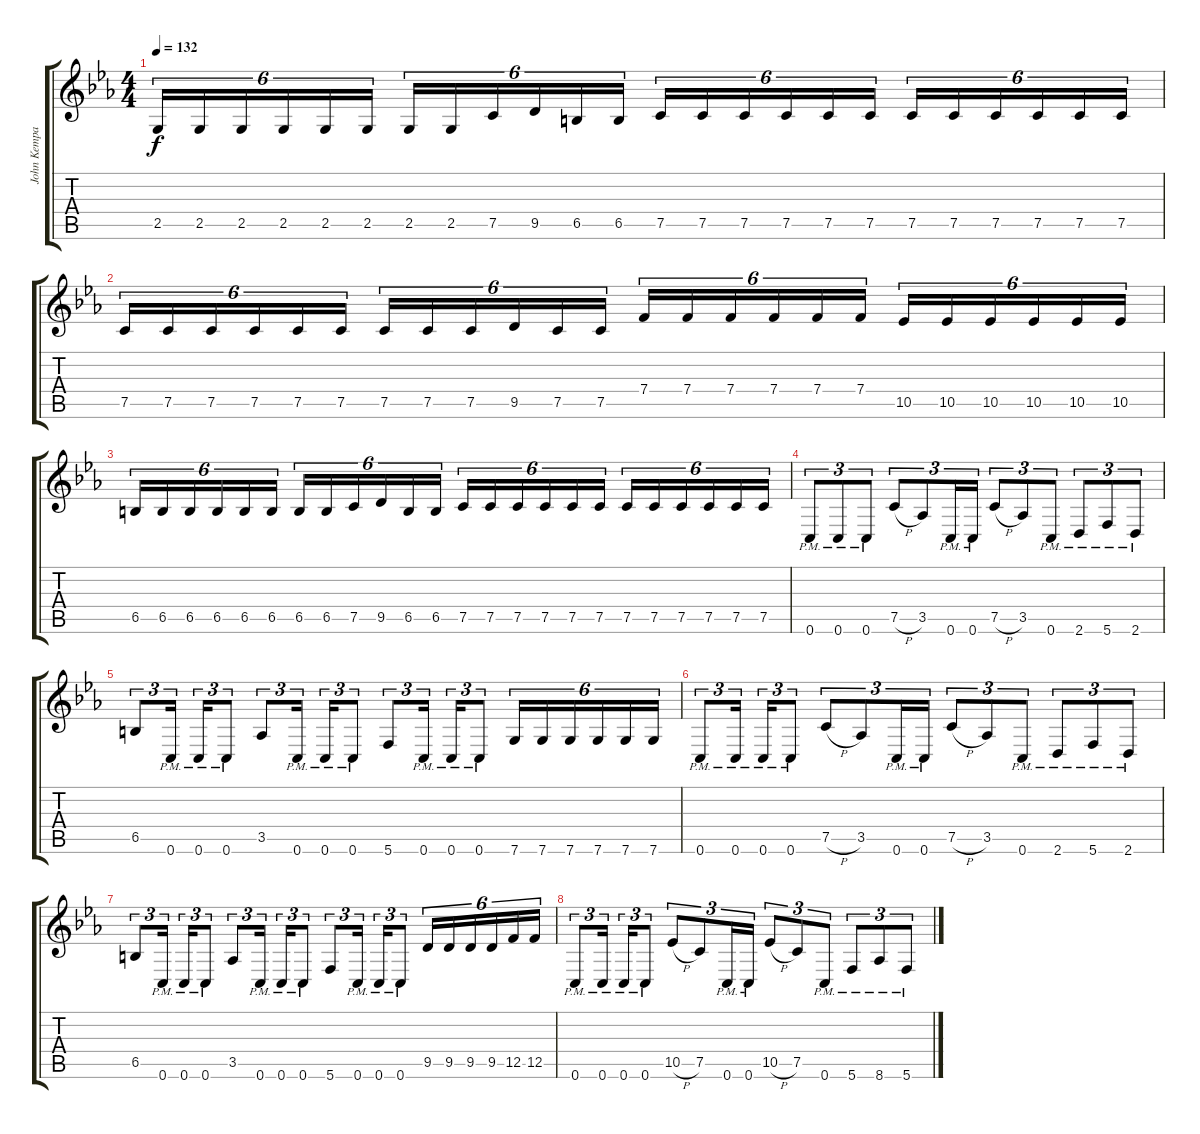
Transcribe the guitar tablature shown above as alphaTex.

\track ("John Kempainen" "John Kempa") {instrument distortionguitar}
\staff {score tabs}
\tuning (C4 G3 Eb3 Bb2 F2 C2) {hide}
\ts (4 4)
\tempo 132
\clef g2
\ks eb
2.5.16{tu (6 4) dy f} 2.5.16{tu (6 4)} 2.5.16{tu (6 4)} 2.5.16{tu (6 4)} 2.5.16{tu (6 4)} 2.5.16{tu (6 4)} 2.5.16{tu (6 4)} 2.5.16{tu (6 4)} 7.5.16{tu (6 4)} 9.5.16{tu (6 4)} 6.5.16{tu (6 4)} 6.5.16{tu (6 4)} 7.5.16{tu (6 4)} 7.5.16{tu (6 4)} 7.5.16{tu (6 4)} 7.5.16{tu (6 4)} 7.5.16{tu (6 4)} 7.5.16{tu (6 4)} 7.5.16{tu (6 4)} 7.5.16{tu (6 4)} 7.5.16{tu (6 4)} 7.5.16{tu (6 4)} 7.5.16{tu (6 4)} 7.5.16{tu (6 4)} |
7.5.16{tu (6 4)} 7.5.16{tu (6 4)} 7.5.16{tu (6 4)} 7.5.16{tu (6 4)} 7.5.16{tu (6 4)} 7.5.16{tu (6 4)} 7.5.16{tu (6 4)} 7.5.16{tu (6 4)} 7.5.16{tu (6 4)} 9.5.16{tu (6 4)} 7.5.16{tu (6 4)} 7.5.16{tu (6 4)} 7.4.16{tu (6 4)} 7.4.16{tu (6 4)} 7.4.16{tu (6 4)} 7.4.16{tu (6 4)} 7.4.16{tu (6 4)} 7.4.16{tu (6 4)} 10.5.16{tu (6 4)} 10.5.16{tu (6 4)} 10.5.16{tu (6 4)} 10.5.16{tu (6 4)} 10.5.16{tu (6 4)} 10.5.16{tu (6 4)} |
6.5.16{tu (6 4)} 6.5.16{tu (6 4)} 6.5.16{tu (6 4)} 6.5.16{tu (6 4)} 6.5.16{tu (6 4)} 6.5.16{tu (6 4)} 6.5.16{tu (6 4)} 6.5.16{tu (6 4)} 7.5.16{tu (6 4)} 9.5.16{tu (6 4)} 6.5.16{tu (6 4)} 6.5.16{tu (6 4)} 7.5.16{tu (6 4)} 7.5.16{tu (6 4)} 7.5.16{tu (6 4)} 7.5.16{tu (6 4)} 7.5.16{tu (6 4)} 7.5.16{tu (6 4)} 7.5.16{tu (6 4)} 7.5.16{tu (6 4)} 7.5.16{tu (6 4)} 7.5.16{tu (6 4)} 7.5.16{tu (6 4)} 7.5.16{tu (6 4)} |
0.6{pm}.8{tu (3 2)} 0.6{pm}.8{tu (3 2)} 0.6{pm}.8{tu (3 2)} 7.5{h}.8{tu (3 2)} 3.5.8{tu (3 2)} 0.6{pm}.16{tu (3 2)} 0.6{pm}.16{tu (3 2)} 7.5{h}.8{tu (3 2)} 3.5.8{tu (3 2)} 0.6{pm}.8{tu (3 2)} 2.6{pm}.8{tu (3 2)} 5.6{pm}.8{tu (3 2)} 2.6{pm}.8{tu (3 2)} |
6.5.8{tu (3 2)} 0.6{pm}.16{tu (3 2)} 0.6{pm}.16{tu (3 2)} 0.6{pm}.8{tu (3 2)} 3.5.8{tu (3 2)} 0.6{pm}.16{tu (3 2)} 0.6{pm}.16{tu (3 2)} 0.6{pm}.8{tu (3 2)} 5.6.8{tu (3 2)} 0.6{pm}.16{tu (3 2)} 0.6{pm}.16{tu (3 2)} 0.6{pm}.8{tu (3 2)} 7.6.16{tu (6 4)} 7.6.16{tu (6 4)} 7.6.16{tu (6 4)} 7.6.16{tu (6 4)} 7.6.16{tu (6 4)} 7.6.16{tu (6 4)} |
0.6{pm}.8{tu (3 2)} 0.6{pm}.16{tu (3 2)} 0.6{pm}.16{tu (3 2)} 0.6{pm}.8{tu (3 2)} 7.5{h}.8{tu (3 2)} 3.5.8{tu (3 2)} 0.6{pm}.16{tu (3 2)} 0.6{pm}.16{tu (3 2)} 7.5{h}.8{tu (3 2)} 3.5.8{tu (3 2)} 0.6{pm}.8{tu (3 2)} 2.6{pm}.8{tu (3 2)} 5.6{pm}.8{tu (3 2)} 2.6{pm}.8{tu (3 2)} |
6.5.8{tu (3 2)} 0.6{pm}.16{tu (3 2)} 0.6{pm}.16{tu (3 2)} 0.6{pm}.8{tu (3 2)} 3.5.8{tu (3 2)} 0.6{pm}.16{tu (3 2)} 0.6{pm}.16{tu (3 2)} 0.6{pm}.8{tu (3 2)} 5.6.8{tu (3 2)} 0.6{pm}.16{tu (3 2)} 0.6{pm}.16{tu (3 2)} 0.6{pm}.8{tu (3 2)} 9.5.16{tu (6 4)} 9.5.16{tu (6 4)} 9.5.16{tu (6 4)} 9.5.16{tu (6 4)} 12.5.16{tu (6 4)} 12.5.16{tu (6 4)} |
0.6{pm}.8{tu (3 2)} 0.6{pm}.16{tu (3 2)} 0.6{pm}.16{tu (3 2)} 0.6{pm}.8{tu (3 2)} 10.5{h}.8{tu (3 2)} 7.5.8{tu (3 2)} 0.6{pm}.16{tu (3 2)} 0.6{pm}.16{tu (3 2)} 10.5{h}.8{tu (3 2)} 7.5.8{tu (3 2)} 0.6{pm}.8{tu (3 2)} 5.6{pm}.8{tu (3 2)} 8.6{pm}.8{tu (3 2)} 5.6{pm}.8{tu (3 2)}
